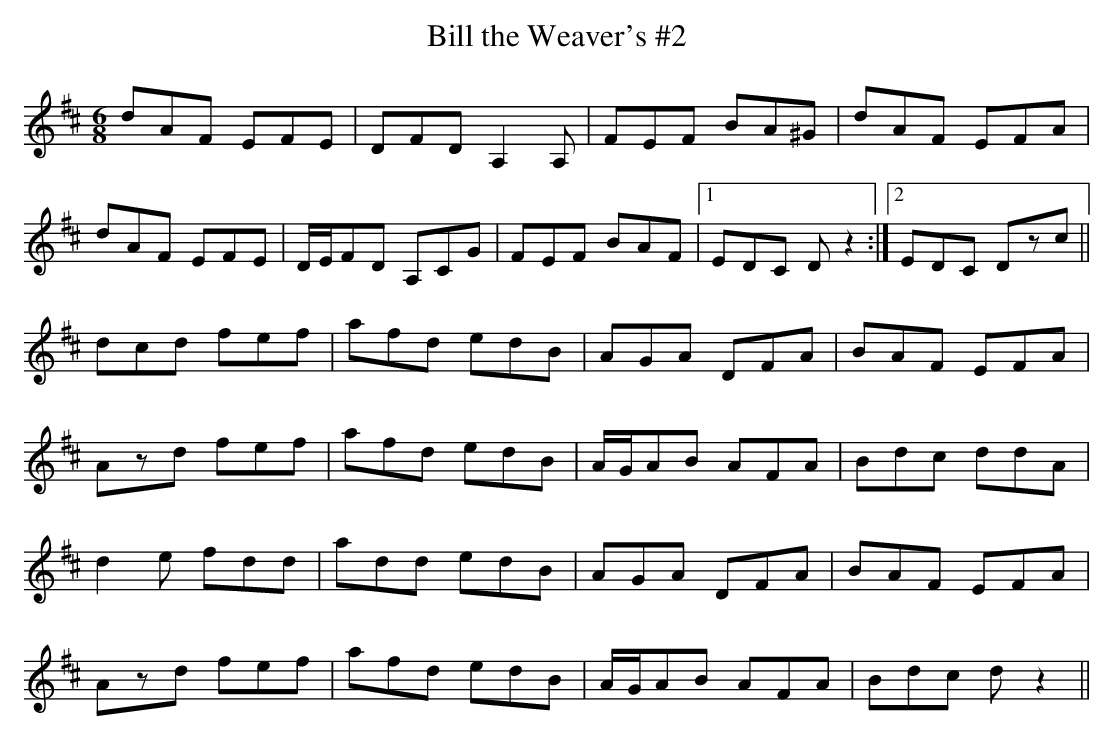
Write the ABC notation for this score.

X:1
T: Bill the Weaver's #2
L: 1/8
M: 6/8
K: D
dAF EFE|DFD A,2A,|FEF BA^G|dAF EFA|
dAF EFE|D/E/FD A,CG|FEF BAF|1 EDC D z2 :|2\
EDC Dzc||
dcd fef|afd edB|AGA DFA|BAF EFA|
Azd fef|afd edB|A/G/AB AFA|Bdc ddA|
d2e fdd|add edB|AGA DFA|BAF EFA|
Azd fef|afd edB|A/G/AB AFA|Bdc d z2 ||
